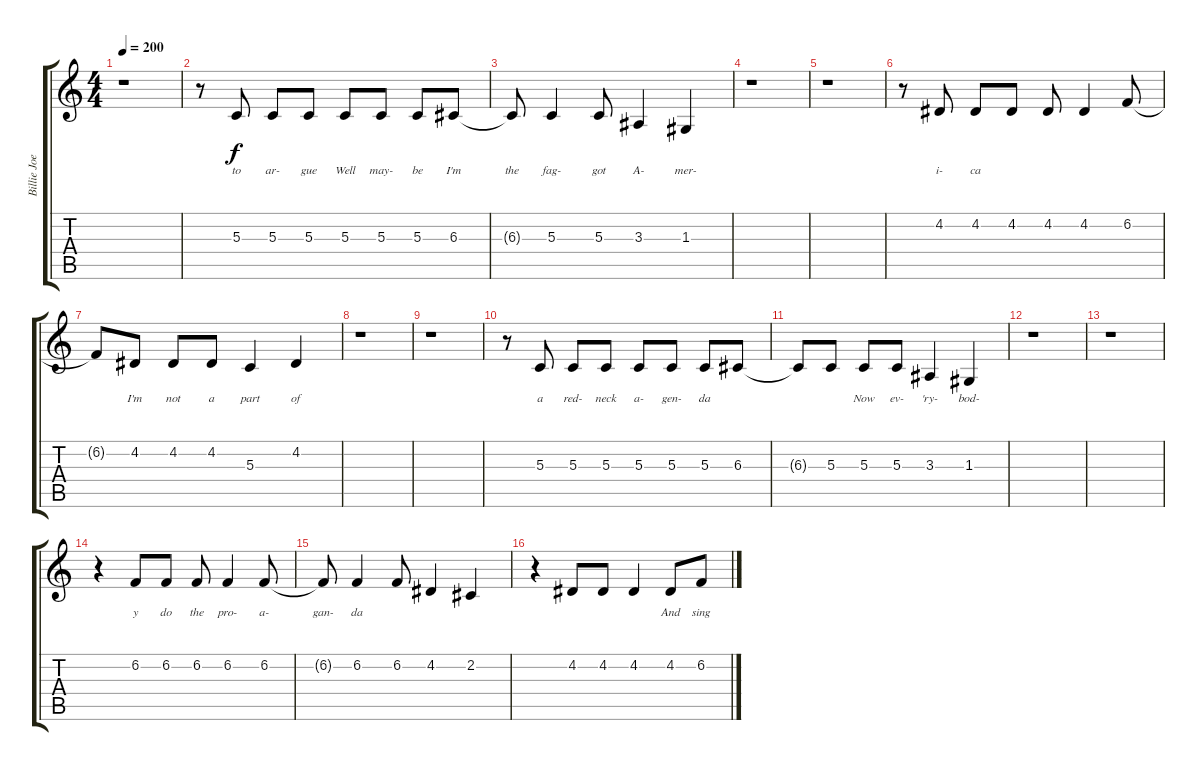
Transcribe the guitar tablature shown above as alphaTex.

\track ("Billie Joe Vocals" "Billie Joe") {instrument acousticgrandpiano}
\staff {score tabs}
\tuning (E4 B3 G3 D3 A2 E2) {hide}
\ts (4 4)
\tempo 200
\clef g2
\ks c
r.1{dy f} |
r.8 5.3.8{lyrics (0 "to") lyrics (1 "") lyrics (2 "") lyrics (3 "") lyrics (4 "")} 5.3.8{lyrics (0 "ar-") lyrics (1 "") lyrics (2 "") lyrics (3 "") lyrics (4 "")} 5.3.8{lyrics (0 "gue") lyrics (1 "") lyrics (2 "") lyrics (3 "") lyrics (4 "")} 5.3.8{lyrics (0 "Well") lyrics (1 "") lyrics (2 "") lyrics (3 "") lyrics (4 "")} 5.3.8{lyrics (0 "may-") lyrics (1 "") lyrics (2 "") lyrics (3 "") lyrics (4 "")} 5.3.8{lyrics (0 "be") lyrics (1 "") lyrics (2 "") lyrics (3 "") lyrics (4 "")} 6.3.8{lyrics (0 "I'm") lyrics (1 "") lyrics (2 "") lyrics (3 "") lyrics (4 "")} |
6.3{t}.8{lyrics (0 "the") lyrics (1 "") lyrics (2 "") lyrics (3 "") lyrics (4 "")} 5.3.4{lyrics (0 "fag-") lyrics (1 "") lyrics (2 "") lyrics (3 "") lyrics (4 "")} 5.3.8{lyrics (0 "got") lyrics (1 "") lyrics (2 "") lyrics (3 "") lyrics (4 "")} 3.3.4{lyrics (0 "A-") lyrics (1 "") lyrics (2 "") lyrics (3 "") lyrics (4 "")} 1.3.4{lyrics (0 "mer-") lyrics (1 "") lyrics (2 "") lyrics (3 "") lyrics (4 "")} |
r.1 |
r.1 |
r.8 4.2.8{lyrics (0 "i-") lyrics (1 "") lyrics (2 "") lyrics (3 "") lyrics (4 "")} 4.2.8{lyrics (0 "ca") lyrics (1 "") lyrics (2 "") lyrics (3 "") lyrics (4 "")} 4.2.8{lyrics (0 "") lyrics (1 "") lyrics (2 "") lyrics (3 "") lyrics (4 "")} 4.2.8{lyrics (0 "") lyrics (1 "") lyrics (2 "") lyrics (3 "") lyrics (4 "")} 4.2.4{lyrics (0 "") lyrics (1 "") lyrics (2 "") lyrics (3 "") lyrics (4 "")} 6.2.8{lyrics (0 "") lyrics (1 "") lyrics (2 "") lyrics (3 "") lyrics (4 "")} |
6.2{t}.8{lyrics (0 "") lyrics (1 "") lyrics (2 "") lyrics (3 "") lyrics (4 "")} 4.2.8{lyrics (0 "I'm") lyrics (1 "") lyrics (2 "") lyrics (3 "") lyrics (4 "")} 4.2.8{lyrics (0 "not") lyrics (1 "") lyrics (2 "") lyrics (3 "") lyrics (4 "")} 4.2.8{lyrics (0 "a") lyrics (1 "") lyrics (2 "") lyrics (3 "") lyrics (4 "")} 5.3.4{lyrics (0 "part") lyrics (1 "") lyrics (2 "") lyrics (3 "") lyrics (4 "")} 4.2.4{lyrics (0 "of") lyrics (1 "") lyrics (2 "") lyrics (3 "") lyrics (4 "")} |
r.1 |
r.1 |
r.8 5.3.8{lyrics (0 "a") lyrics (1 "") lyrics (2 "") lyrics (3 "") lyrics (4 "")} 5.3.8{lyrics (0 "red-") lyrics (1 "") lyrics (2 "") lyrics (3 "") lyrics (4 "")} 5.3.8{lyrics (0 "neck") lyrics (1 "") lyrics (2 "") lyrics (3 "") lyrics (4 "")} 5.3.8{lyrics (0 "a-") lyrics (1 "") lyrics (2 "") lyrics (3 "") lyrics (4 "")} 5.3.8{lyrics (0 "gen-") lyrics (1 "") lyrics (2 "") lyrics (3 "") lyrics (4 "")} 5.3.8{lyrics (0 "da") lyrics (1 "") lyrics (2 "") lyrics (3 "") lyrics (4 "")} 6.3.8{lyrics (0 "") lyrics (1 "") lyrics (2 "") lyrics (3 "") lyrics (4 "")} |
6.3{t}.8{lyrics (0 "") lyrics (1 "") lyrics (2 "") lyrics (3 "") lyrics (4 "")} 5.3.8{lyrics (0 "") lyrics (1 "") lyrics (2 "") lyrics (3 "") lyrics (4 "")} 5.3.8{lyrics (0 "Now") lyrics (1 "") lyrics (2 "") lyrics (3 "") lyrics (4 "")} 5.3.8{lyrics (0 "ev-") lyrics (1 "") lyrics (2 "") lyrics (3 "") lyrics (4 "")} 3.3.4{lyrics (0 "'ry-") lyrics (1 "") lyrics (2 "") lyrics (3 "") lyrics (4 "")} 1.3.4{lyrics (0 "bod-") lyrics (1 "") lyrics (2 "") lyrics (3 "") lyrics (4 "")} |
r.1 |
r.1 |
r.4 6.2.8{lyrics (0 "y") lyrics (1 "") lyrics (2 "") lyrics (3 "") lyrics (4 "")} 6.2.8{lyrics (0 "do") lyrics (1 "") lyrics (2 "") lyrics (3 "") lyrics (4 "")} 6.2.8{lyrics (0 "the") lyrics (1 "") lyrics (2 "") lyrics (3 "") lyrics (4 "")} 6.2.4{lyrics (0 "pro-") lyrics (1 "") lyrics (2 "") lyrics (3 "") lyrics (4 "")} 6.2.8{lyrics (0 "a-") lyrics (1 "") lyrics (2 "") lyrics (3 "") lyrics (4 "")} |
6.2{t}.8{lyrics (0 "gan-") lyrics (1 "") lyrics (2 "") lyrics (3 "") lyrics (4 "")} 6.2.4{lyrics (0 "da") lyrics (1 "") lyrics (2 "") lyrics (3 "") lyrics (4 "")} 6.2.8{lyrics (0 "") lyrics (1 "") lyrics (2 "") lyrics (3 "") lyrics (4 "")} 4.2.4{lyrics (0 "") lyrics (1 "") lyrics (2 "") lyrics (3 "") lyrics (4 "")} 2.2.4{lyrics (0 "") lyrics (1 "") lyrics (2 "") lyrics (3 "") lyrics (4 "")} |
r.4 4.2.8{lyrics (0 "") lyrics (1 "") lyrics (2 "") lyrics (3 "") lyrics (4 "")} 4.2.8{lyrics (0 "") lyrics (1 "") lyrics (2 "") lyrics (3 "") lyrics (4 "")} 4.2.4{lyrics (0 "") lyrics (1 "") lyrics (2 "") lyrics (3 "") lyrics (4 "")} 4.2.8{lyrics (0 "And") lyrics (1 "") lyrics (2 "") lyrics (3 "") lyrics (4 "")} 6.2.8{lyrics (0 "sing") lyrics (1 "") lyrics (2 "") lyrics (3 "") lyrics (4 "")}
